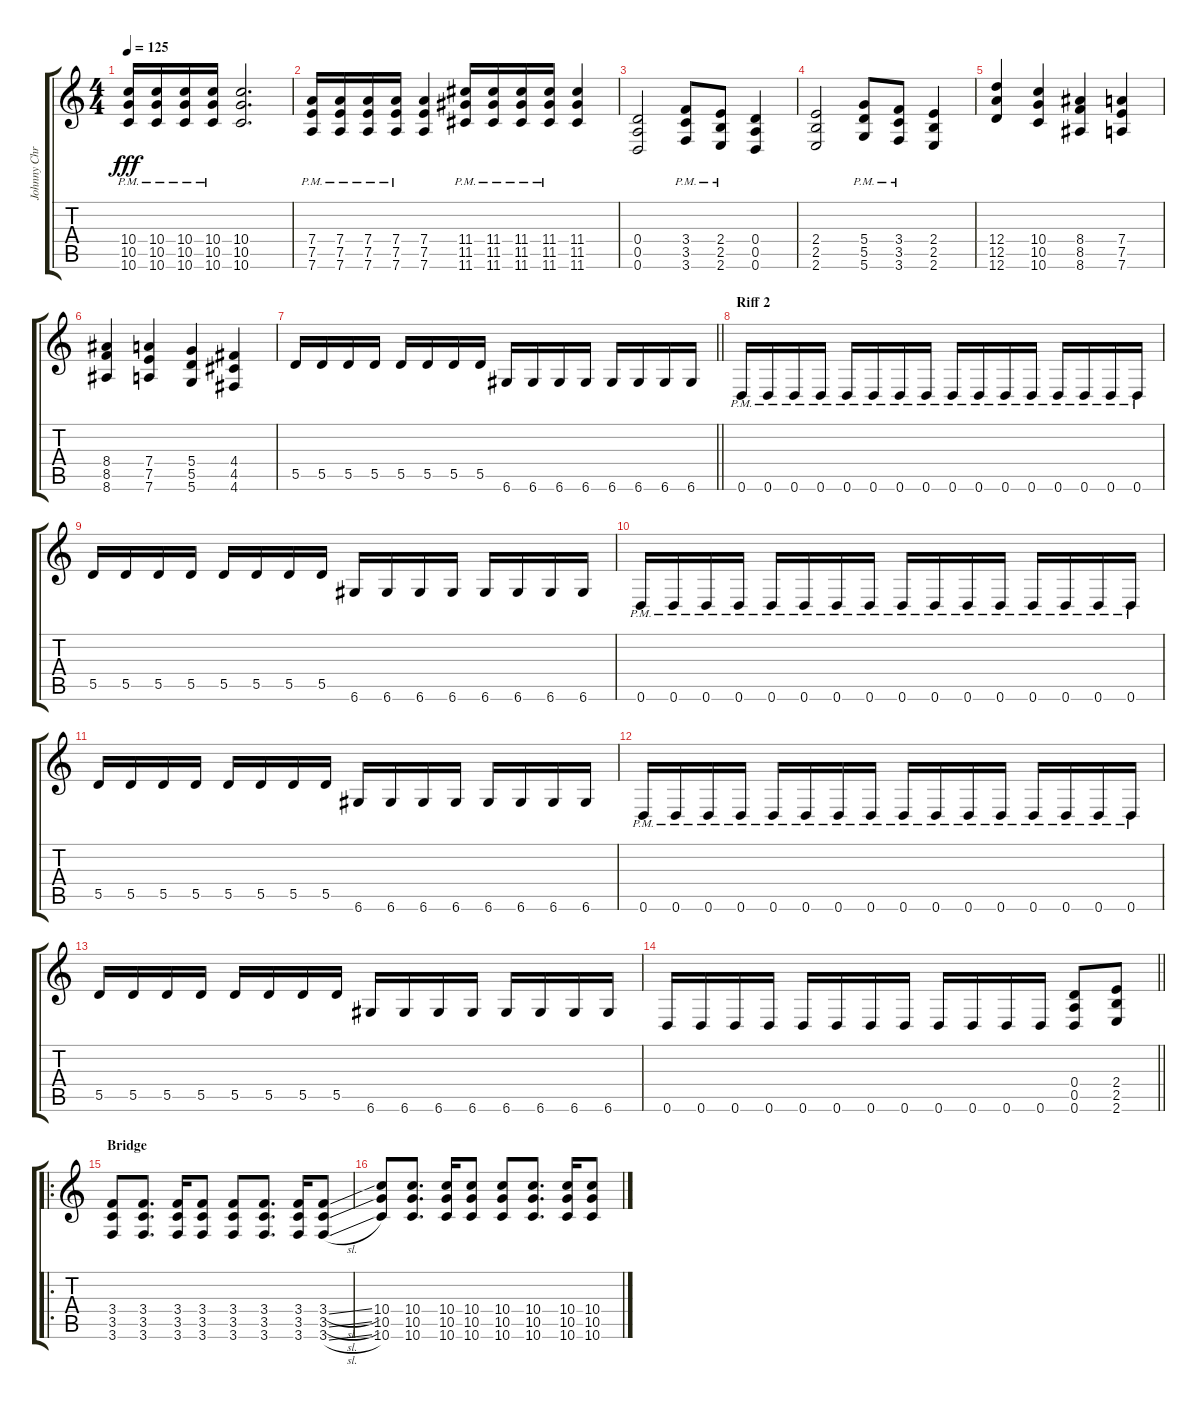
\track ("Johnny Christ" "Johnny Chr") {instrument distortionguitar}
\staff {score tabs}
\tuning (E4 B3 G3 D3 A2 D2) {hide}
\ts (4 4)
\tempo 125
\clef g2
\ks c
(10.4 10.5 10.6{pm}).16{dy fff} (10.4 10.5 10.6{pm}).16 (10.4 10.5 10.6{pm}).16 (10.4 10.5 10.6{pm}).16 (10.4 10.5 10.6).2{d} |
(7.4 7.5 7.6{pm}).16 (7.4 7.5 7.6{pm}).16 (7.4 7.5 7.6{pm}).16 (7.4 7.5 7.6{pm}).16 (7.4 7.5 7.6).4 (11.4 11.5 11.6{pm}).16 (11.4 11.5 11.6{pm}).16 (11.4 11.5 11.6{pm}).16 (11.4 11.5 11.6{pm}).16 (11.4 11.5 11.6).4 |
(0.4 0.5 0.6).2 (3.4 3.5 3.6{pm}).8 (2.4 2.5 2.6{pm}).8 (0.4 0.5 0.6).4 |
(2.4 2.5 2.6).2 (5.4 5.5 5.6{pm}).8 (3.4 3.5 3.6{pm}).8 (2.4 2.5 2.6).4 |
(12.4 12.5 12.6).4 (10.4 10.5 10.6).4 (8.4 8.5 8.6).4 (7.4 7.5 7.6).4 |
(8.4 8.5 8.6).4 (7.4 7.5 7.6).4 (5.4 5.5 5.6).4 (4.4 4.5 4.6).4 |
\barLineRight lightlight
5.5.16 5.5.16 5.5.16 5.5.16 5.5.16 5.5.16 5.5.16 5.5.16 6.6.16 6.6.16 6.6.16 6.6.16 6.6.16 6.6.16 6.6.16 6.6.16 |
\section ("" "Riff 2")
0.6{pm}.16 0.6{pm}.16 0.6{pm}.16 0.6{pm}.16 0.6{pm}.16 0.6{pm}.16 0.6{pm}.16 0.6{pm}.16 0.6{pm}.16 0.6{pm}.16 0.6{pm}.16 0.6{pm}.16 0.6{pm}.16 0.6{pm}.16 0.6{pm}.16 0.6{pm}.16 |
5.5.16 5.5.16 5.5.16 5.5.16 5.5.16 5.5.16 5.5.16 5.5.16 6.6.16 6.6.16 6.6.16 6.6.16 6.6.16 6.6.16 6.6.16 6.6.16 |
0.6{pm}.16 0.6{pm}.16 0.6{pm}.16 0.6{pm}.16 0.6{pm}.16 0.6{pm}.16 0.6{pm}.16 0.6{pm}.16 0.6{pm}.16 0.6{pm}.16 0.6{pm}.16 0.6{pm}.16 0.6{pm}.16 0.6{pm}.16 0.6{pm}.16 0.6{pm}.16 |
5.5.16 5.5.16 5.5.16 5.5.16 5.5.16 5.5.16 5.5.16 5.5.16 6.6.16 6.6.16 6.6.16 6.6.16 6.6.16 6.6.16 6.6.16 6.6.16 |
0.6{pm}.16 0.6{pm}.16 0.6{pm}.16 0.6{pm}.16 0.6{pm}.16 0.6{pm}.16 0.6{pm}.16 0.6{pm}.16 0.6{pm}.16 0.6{pm}.16 0.6{pm}.16 0.6{pm}.16 0.6{pm}.16 0.6{pm}.16 0.6{pm}.16 0.6{pm}.16 |
5.5.16 5.5.16 5.5.16 5.5.16 5.5.16 5.5.16 5.5.16 5.5.16 6.6.16 6.6.16 6.6.16 6.6.16 6.6.16 6.6.16 6.6.16 6.6.16 |
\barLineRight lightlight
0.6.16 0.6.16 0.6.16 0.6.16 0.6.16 0.6.16 0.6.16 0.6.16 0.6.16 0.6.16 0.6.16 0.6.16 (0.4 0.5 0.6).8 (2.4 2.5 2.6).8 |
\ro
\section ("" "Bridge")
(3.4 3.5 3.6).8 (3.4 3.5 3.6).8{d} (3.4 3.5 3.6).16 (3.4 3.5 3.6).8 (3.4 3.5 3.6).8 (3.4 3.5 3.6).8{d} (3.4 3.5 3.6).16 (3.4{sl} 3.5{sl} 3.6{sl}).8 |
(10.4 10.5 10.6).8 (10.4 10.5 10.6).8{d} (10.4 10.5 10.6).16 (10.4 10.5 10.6).8 (10.4 10.5 10.6).8 (10.4 10.5 10.6).8{d} (10.4 10.5 10.6).16 (10.4{sl} 10.5{sl} 10.6{sl}).8
